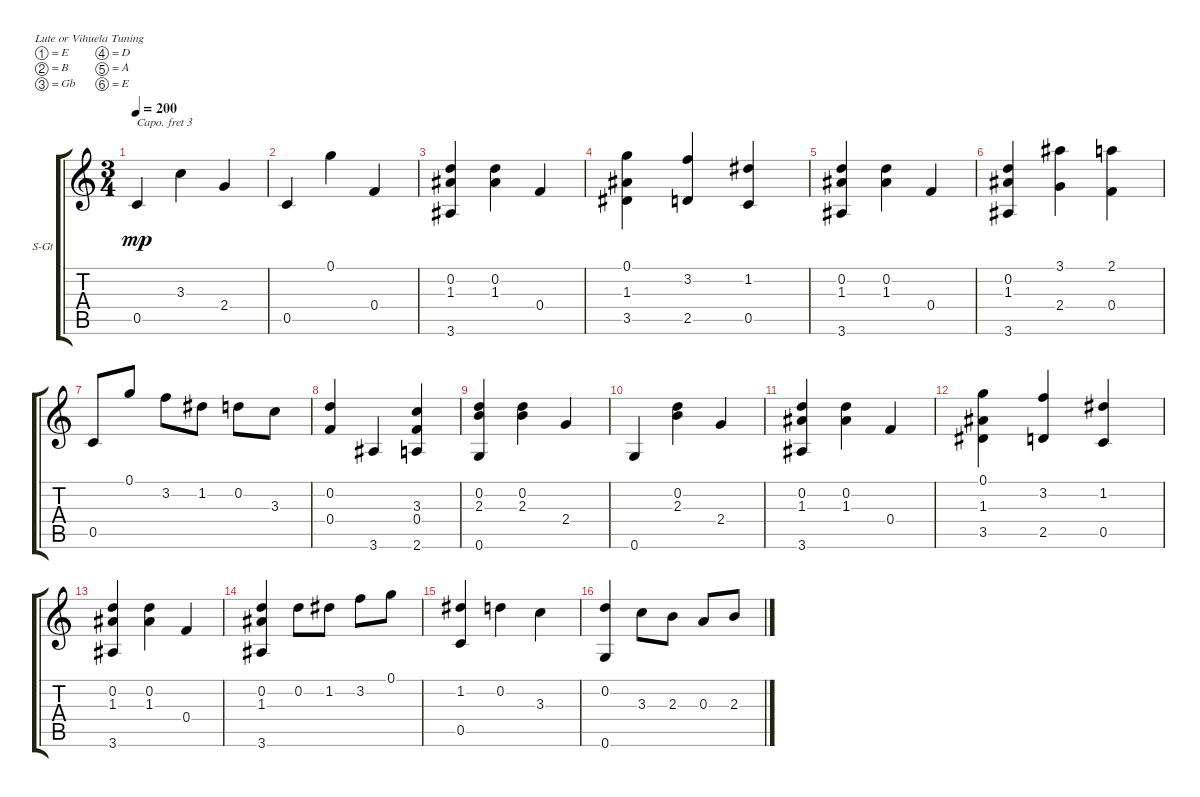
\bracketExtendMode groupsimilarinstruments
\firstSystemTrackNameOrientation horizontal
\otherSystemsTrackNameOrientation horizontal
\track ("" "S-Gt") {instrument acousticguitarsteel}
\staff {score tabs}
\capo 3
\tuning (E4 B3 Gb3 D3 A2 E2)
\ts (3 4)
\tempo 200
\clef g2
\ks c
0.5.4{dy mp} 3.3.4 2.4.4 |
0.5.4 0.1.4 0.4.4 |
(0.2 1.3 3.6).4 (0.2 1.3).4 0.4.4 |
(0.1 1.3 3.5).4 (3.2 2.5).4 (1.2 0.5).4 |
(0.2 1.3 3.6).4 (0.2 1.3).4 0.4.4 |
(0.2 1.3 3.6).4 (3.1 2.4).4 (2.1 0.4).4 |
0.5.8 0.1.8 3.2.8 1.2.8 0.2.8 3.3.8 |
(0.2 0.4).4 3.6.4 (3.3 0.4 2.6).4 |
(0.2 2.3 0.6).4 (0.2 2.3).4 2.4.4 |
0.6.4 (0.2 2.3).4 2.4.4 |
(0.2 1.3 3.6).4 (0.2 1.3).4 0.4.4 |
(0.1 1.3 3.5).4 (3.2 2.5).4 (1.2 0.5).4 |
(0.2 1.3 3.6).4 (0.2 1.3).4 0.4.4 |
(0.2 1.3 3.6).4 0.2.8 1.2.8 3.2.8 0.1.8 |
(1.2 0.5).4 0.2.4 3.3.4 |
(0.2 0.6).4 3.3.8 2.3.8 0.3.8 2.3.8
